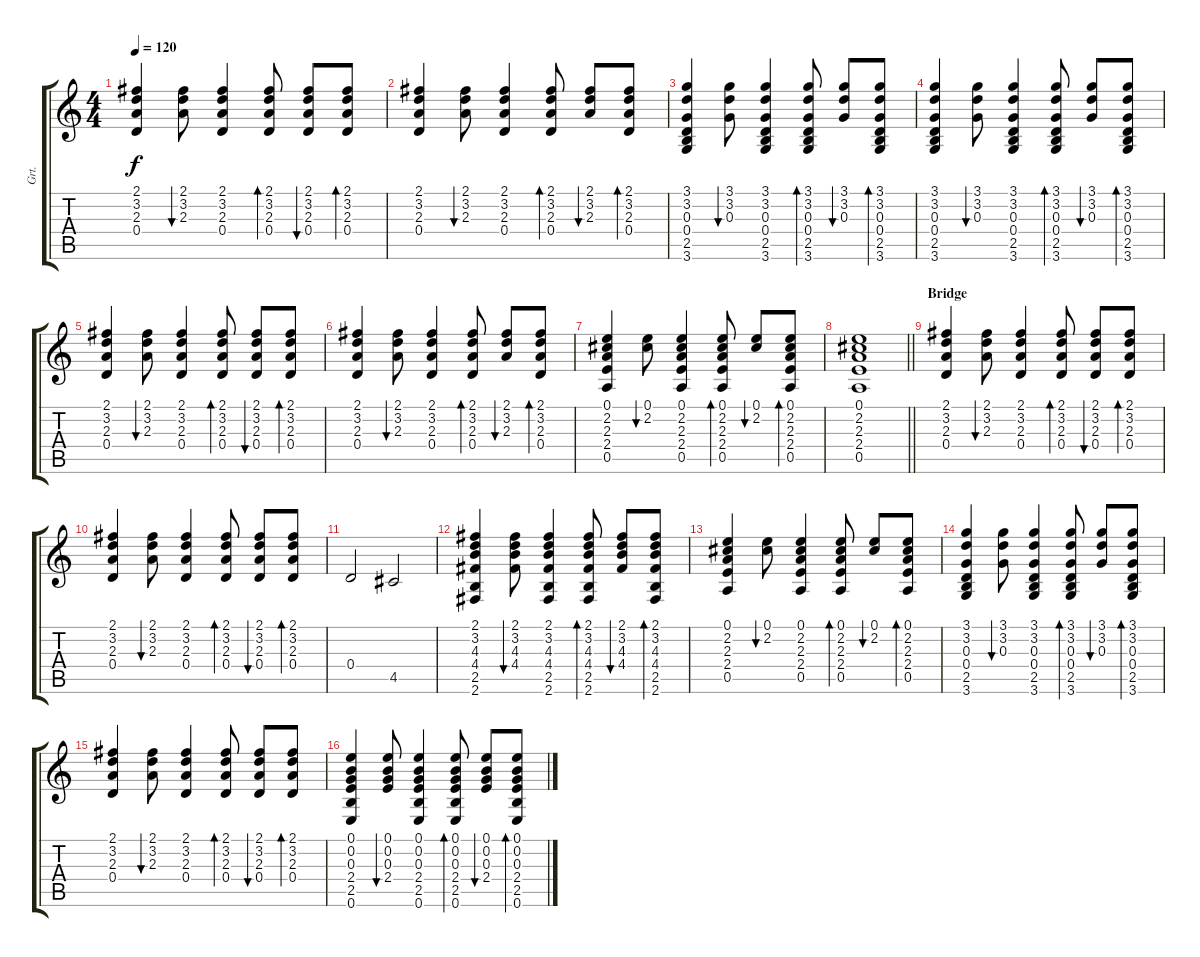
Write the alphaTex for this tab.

\track ("Grt. " "Grt. ") {instrument acousticguitarsteel}
\staff {score tabs}
\tuning (E4 B3 G3 D3 A2 E2) {hide}
\ts (4 4)
\tempo 120
\clef g2
\ks c
(2.1 3.2 2.3 0.4).4{dy f} (2.1 3.2 2.3).8{bu 120} (2.1 3.2 2.3 0.4).4 (2.1 3.2 2.3 0.4).8{bd 120} (2.1 3.2 2.3 0.4).8{bu 120} (2.1 3.2 2.3 0.4).8{bd 120} |
(2.1 3.2 2.3 0.4).4 (2.1 3.2 2.3).8{bu 120} (2.1 3.2 2.3 0.4).4 (2.1 3.2 2.3 0.4).8{bd 120} (2.1 3.2 2.3).8{bu 120} (2.1 3.2 2.3 0.4).8{bd 120} |
(3.1 3.2 0.3 0.4 2.5 3.6).4 (3.1 3.2 0.3).8{bu 120} (3.1 3.2 0.3 0.4 2.5 3.6).4 (3.1 3.2 0.3 0.4 2.5 3.6).8{bd 120} (3.1 3.2 0.3).8{bu 120} (3.1 3.2 0.3 0.4 2.5 3.6).8{bd 120} |
(3.1 3.2 0.3 0.4 2.5 3.6).4 (3.1 3.2 0.3).8{bu 120} (3.1 3.2 0.3 0.4 2.5 3.6).4 (3.1 3.2 0.3 0.4 2.5 3.6).8{bd 120} (3.1 3.2 0.3).8{bu 120} (3.1 3.2 0.3 0.4 2.5 3.6).8{bd 120} |
(2.1 3.2 2.3 0.4).4 (2.1 3.2 2.3).8{bu 120} (2.1 3.2 2.3 0.4).4 (2.1 3.2 2.3 0.4).8{bd 120} (2.1 3.2 2.3 0.4).8{bu 120} (2.1 3.2 2.3 0.4).8{bd 120} |
(2.1 3.2 2.3 0.4).4 (2.1 3.2 2.3).8{bu 120} (2.1 3.2 2.3 0.4).4 (2.1 3.2 2.3 0.4).8{bd 120} (2.1 3.2 2.3).8{bu 120} (2.1 3.2 2.3 0.4).8{bd 120} |
(0.1 2.2 2.3 2.4 0.5).4 (0.1 2.2).8{bu 120} (0.1 2.2 2.3 2.4 0.5).4 (0.1 2.2 2.3 2.4 0.5).8{bd 120} (0.1 2.2).8{bu 120} (0.1 2.2 2.3 2.4 0.5).8{bd 120} |
\barLineRight lightlight
(0.1 2.2 2.3 2.4 0.5).1 |
\section ("" "Bridge")
(2.1 3.2 2.3 0.4).4 (2.1 3.2 2.3).8{bu 120} (2.1 3.2 2.3 0.4).4 (2.1 3.2 2.3 0.4).8{bd 120} (2.1 3.2 2.3 0.4).8{bu 120} (2.1 3.2 2.3 0.4).8{bd 120} |
(2.1 3.2 2.3 0.4).4 (2.1 3.2 2.3).8{bu 120} (2.1 3.2 2.3 0.4).4 (2.1 3.2 2.3 0.4).8{bd 120} (2.1 3.2 2.3 0.4).8{bu 120} (2.1 3.2 2.3 0.4).8{bd 120} |
0.4.2 4.5.2 |
(2.1 3.2 4.3 4.4 2.5 2.6).4 (2.1 3.2 4.3 4.4).8{bu 120} (2.1 3.2 4.3 4.4 2.5 2.6).4 (2.1 3.2 4.3 4.4 2.5 2.6).8{bd 120} (2.1 3.2 4.3 4.4).8{bu 120} (2.1 3.2 4.3 4.4 2.5 2.6).8{bd 120} |
(0.1 2.2 2.3 2.4 0.5).4 (0.1 2.2).8{bu 120} (0.1 2.2 2.3 2.4 0.5).4 (0.1 2.2 2.3 2.4 0.5).8{bd 120} (0.1 2.2).8{bu 120} (0.1 2.2 2.3 2.4 0.5).8{bd 120} |
(3.1 3.2 0.3 0.4 2.5 3.6).4 (3.1 3.2 0.3).8{bu 120} (3.1 3.2 0.3 0.4 2.5 3.6).4 (3.1 3.2 0.3 0.4 2.5 3.6).8{bd 120} (3.1 3.2 0.3).8{bu 120} (3.1 3.2 0.3 0.4 2.5 3.6).8{bd 120} |
(2.1 3.2 2.3 0.4).4 (2.1 3.2 2.3).8{bu 120} (2.1 3.2 2.3 0.4).4 (2.1 3.2 2.3 0.4).8{bd 120} (2.1 3.2 2.3 0.4).8{bu 120} (2.1 3.2 2.3 0.4).8{bd 120} |
(0.1 0.2 0.3 2.4 2.5 0.6).4 (0.1 0.2 0.3 2.4).8{bu 120} (0.1 0.2 0.3 2.4 2.5 0.6).4 (0.1 0.2 0.3 2.4 2.5 0.6).8{bd 120} (0.1 0.2 0.3 2.4).8{bu 120} (0.1 0.2 0.3 2.4 2.5 0.6).8{bd 120}
